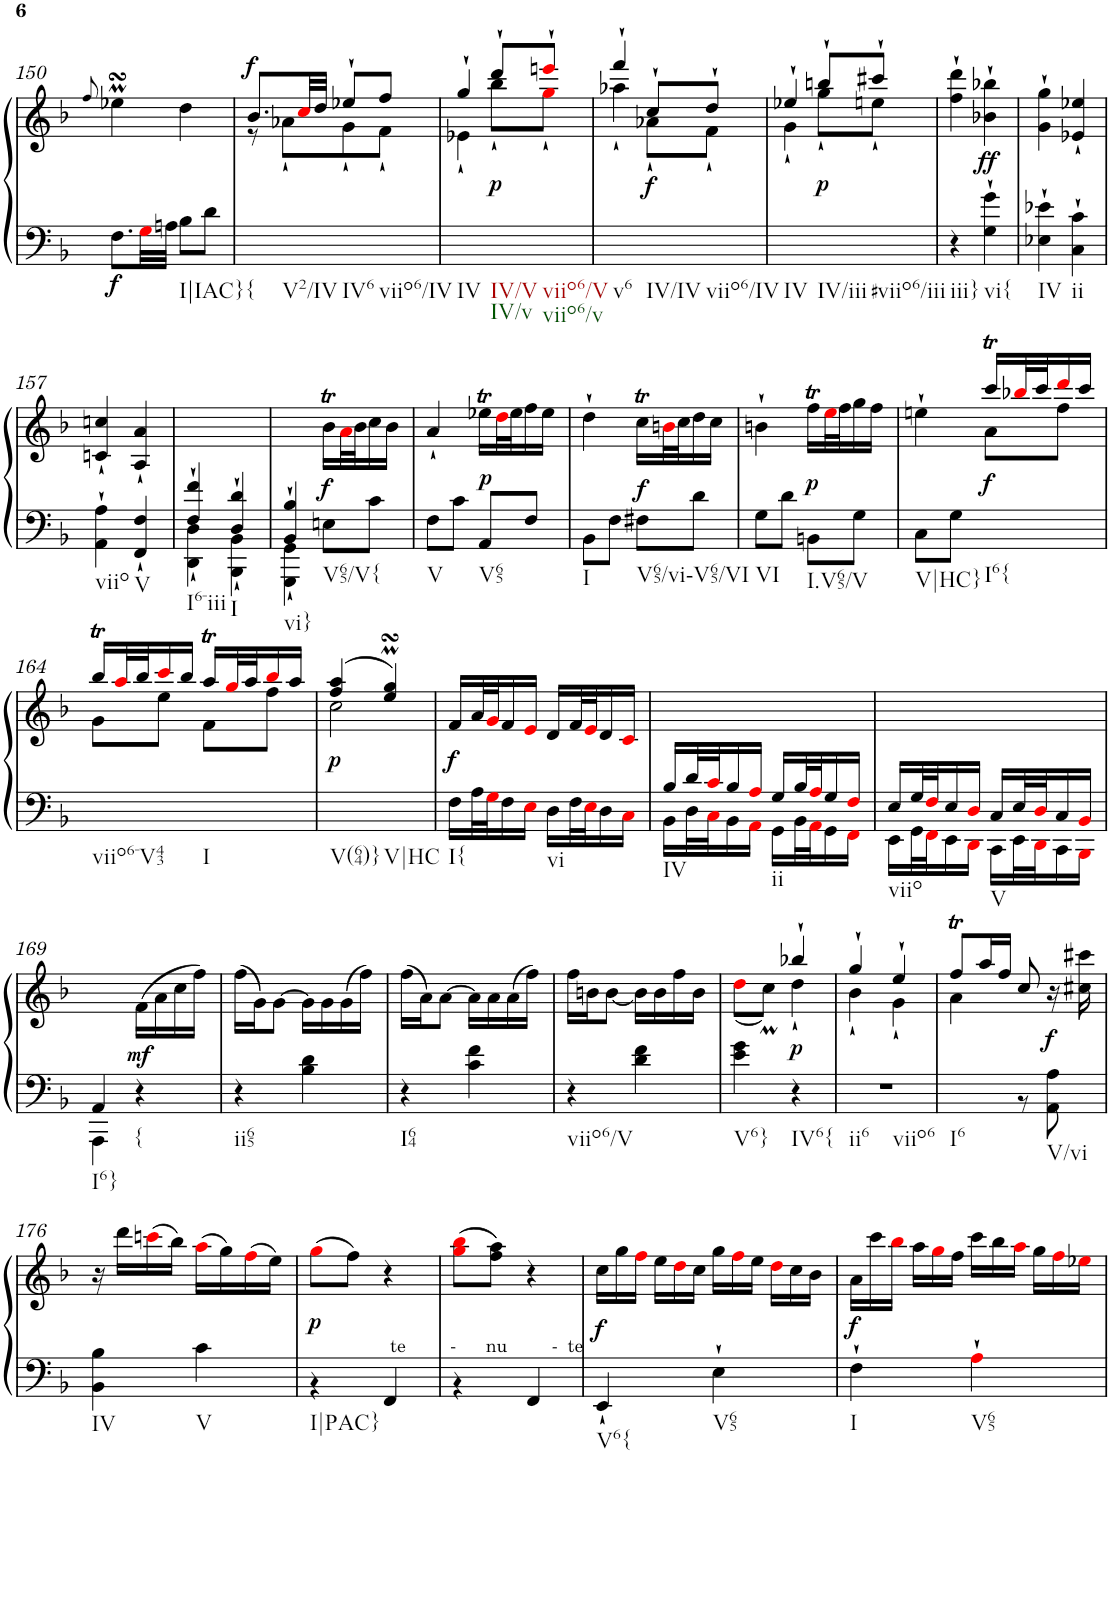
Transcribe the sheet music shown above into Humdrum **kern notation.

**kern	**kern	**dynam
*part1	*part1	*part1
*staff2	*staff1	*staff1/2
*I"Harpsichord	*	*
*I'Hch.	*	*
!!LO:PB:g=z
*clefF4	*clefG2	*
*k[b-]	*k[b-]	*
*F:	*F:	*
*M2/4	*M2/4	*
=150	=150	=150
.	8qff/	.
!	!	!LO:DY:b=2
8.F\L	4ee-XMsSSs\	f
32Gi\LL	.	.
32An\JJJ	.	.
!LO:TX:b:t=I|IAC}	!	!
8B-\L	4dd\	.
8d\J	.	.
=151	=151	=151
*	*^	*
!LO:TX:b:t={	!	!	!
!LO:TX:b:t=V2/IV	!	!	!
!LO:TX:b:t=IV6	!	!	!
!LO:TX:b:t=viio6/IV	!	!	!
!	!	!	!LO:DY:a
2ryy	8.b-/L	8r	f
.	.	8a-X`\L	.
.	32cci/LL	.	.
.	32dd/JJJ	.	.
.	8ee-X`/L	8g`\	.
.	8ff/J	8f`\J	.
=152	=152	=152	=152
!LO:TX:b:t=IV	!	!	!
!LO:TX:b:t=IV/V	!	!	!
!LO:TX:b:t=IV/v	!	!	!
!LO:TX:b:t=viio6/V	!	!	!
!LO:TX:b:t=viio6/v	!	!	!
2ryy	4gg`/	4e-X`\	.
!	!	!	!LO:DY:b
.	8ddd`/L	8bb-`\L	p
.	8eeen`i/J	8gg`i\J	.
=153	=153	=153	=153
!LO:TX:b:t=v6	!	!	!
!LO:TX:b:t=IV/IV	!	!	!
!LO:TX:b:t=viio6/IV	!	!	!
2ryy	4fff`/	4aa-X`\	.
!	!	!	!LO:DY:b
.	8cc`/L	8a-X`\L	f
.	8dd`/J	8f`\J	.
=154	=154	=154	=154
!LO:TX:b:t=IV	!	!	!
!LO:TX:b:t=IV/iii	!	!	!
!LO:TX:b:t=#viio6/iii	!	!	!
2ryy	4ee-X`/	4g`\	.
!	!	!	!LO:DY:b
.	8bbn`/L	8gg`\L	p
.	8ccc#X`/J	8een`\J	.
=155	=155	=155	=155
!LO:TX:b:t=iii}	!	!	!
*	*v	*v	*
4r	4ff\` 4ddd\`	.
!LO:TX:b:t=vi{	!	!
!	!	!LO:DY:b
4G\` 4g\`	4b-X\` 4bb-X\`	ff
=156	=156	=156
!LO:TX:b:t=IV	!	!
4E-X\` 4e-X\`	4g\` 4gg\`	.
!LO:TX:b:t=ii	!	!
4C\` 4c\`	4e-X/` 4ee-X/`	.
!!LO:LB:g=z
=157	=157	=157
!LO:TX:b:t=viio	!	!
4AA\` 4A\`	4cn/` 4ccn/`	.
!LO:TX:b:t=V	!	!
4FF/` 4F/`	4A/` 4a/`	.
=158	=158	=158
*^	*	*
!LO:TX:b:t=I6-iii	!	!	!
4F/`< 4f/`<	4DD\` 4D\`	2ryy	.
!LO:TX:b:t=I	!	!	!
4D/` 4d/`	4BBB-\` 4BB-\`	.	.
=159	=159	=159	=159
!LO:TX:b:t=vi}	!	!	!
4BB-/` 4B-/`	4GGG\` 4GG\`	4ryy	.
!LO:TX:b:t=V65/V{	!	!	!
!	!	!	!LO:DY:b
4ryy	8En\L	16b-T\LL	f
.	.	32ai\L	.
.	.	32b-\J	.
.	8c\J	16cc\	.
.	.	16b-\JJ	.
*v	*v	*	*
=160	=160	=160
!LO:TX:b:t=V	!	!
8F\L	4a`/	.
8c\J	.	.
!LO:TX:b:t=V65	!	!
!	!	!LO:DY:b
8AA/L	16ee-XT\LL	p
.	32ddi\L	.
.	32ee-\J	.
8F/J	16ff\	.
.	16ee-\JJ	.
=161	=161	=161
!LO:TX:b:t=I	!	!
8BB-\L	4dd`\	.
8F\J	.	.
!LO:TX:b:t=V65/vi-V65/VI	!	!
!	!	!LO:DY:b
8F#X\L	16ccT\LL	f
.	32bni\L	.
.	32cc\J	.
8d\J	16dd\	.
.	16cc\JJ	.
=162	=162	=162
!LO:TX:b:t=VI	!	!
8G\L	4bn`\	.
8d\J	.	.
!LO:TX:b:t=I.V65/V	!	!
!	!	!LO:DY:b
8BBn\L	16ffT\LL	p
.	32eei\L	.
.	32ff\J	.
8G\J	16gg\	.
.	16ff\JJ	.
=163	=163	=163
*	*^	*
!LO:TX:b:t=V|HC}	!	!	!
8C\L	4een`\	4ryy	.
8G\J	.	.	.
!LO:TX:b:t=I6{	!	!	!
!	!	!	!LO:DY:b
4ryy	16cccT/LL	8a\L	f
.	32bb-Xi/L	.	.
.	32ccc/J	.	.
.	16dddi/	8ff\J	.
.	16ccc/JJ	.	.
!!LO:LB:g=z	!!
=164	=164	=164	=164
!LO:TX:b:t=viio6-V43	!	!	!
!LO:TX:b:t=I	!	!	!
2ryy	16bb-T/LL	8g\L	.
.	32aai/L	.	.
.	32bb-/J	.	.
.	16ccci/	8ee\J	.
.	16bb-/JJ	.	.
.	16aat/LL	8f\L	.
.	32ggi/L	.	.
.	32aa/J	.	.
.	16bb-i/	8ff\J	.
.	16aa/JJ	.	.
=165	=165	=165	=165
!LO:TX:b:t=V(64)}	!	!	!
!LO:TX:b:t=V|HC	!	!	!
!	!	!	!LO:DY:b
2ryy	(4ff/ 4aa/	2cc\	p
.	4ee/MsSSs 4gg/MsSSs)	.	.
*	*v	*v	*
=166	=166	=166
!LO:TX:b:t=I{	!	!
!	!	!LO:DY:b
16F\LL	16f/LL	f
32A\L	32a/L	.
32Gi\J	32gi/J	.
16F\	16f/	.
16Ei\JJ	16ei/JJ	.
!LO:TX:b:t=vi	!	!
16D\LL	16d/LL	.
32F\L	32f/L	.
32Ei\J	32ei/J	.
16D\	16d/	.
16Ci\JJ	16ci/JJ	.
=167	=167	=167
*^	*	*
!LO:TX:b:t=IV	!	!	!
16B-/LL	16BB-\LL	2ryy	.
32d/L	32D\L	.	.
32ci/J	32Ci\J	.	.
16B-/	16BB-\	.	.
16Ai/JJ	16AAi\JJ	.	.
!LO:TX:b:t=ii	!	!	!
16G/LL	16GG\LL	.	.
32B-/L	32BB-\L	.	.
32Ai/J	32AAi\J	.	.
16G/	16GG\	.	.
16Fi/JJ	16FFi\JJ	.	.
=168	=168	=168	=168
!LO:TX:b:t=viio	!	!	!
16E/LL	16EE\LL	2ryy	.
32G/L	32GG\L	.	.
32Fi/J	32FFi\J	.	.
16E/	16EE\	.	.
16Di/JJ	16DDi\JJ	.	.
!LO:TX:b:t=V	!	!	!
16C/LL	16CC\LL	.	.
32E/L	32EE\L	.	.
32Di/J	32DDi\J	.	.
16C/	16CC\	.	.
16BB-i/JJ	16BBB-i\JJ	.	.
!!LO:LB:g=z
=169	=169	=169	=169
!LO:TX:b:t=I6}	!	!	!
4AA/	4AAA\	4ryy	.
!LO:TX:b:t={	!	!	!
!	!	!	!LO:DY:b
4r	4ryy	(>16f\LL	mf
.	.	16a\	.
.	.	16cc\	.
.	.	16ff\JJ)	.
*v	*v	*	*
=170	=170	=170
!LO:TX:b:t=ii65	!	!
4r	(>16ff\LL	.
.	16g\J)	.
.	[8g\J	.
4B-\ 4d\	16g\LL]	.
.	16g\	.
.	(>16g\	.
.	16ff\JJ)	.
=171	=171	=171
!LO:TX:b:t=I64	!	!
4r	(>16ff\LL	.
.	16a\J)	.
.	[8a\J	.
4c\ 4f\	16a\LL]	.
.	16a\	.
.	(>16a\	.
.	16ff\JJ)	.
=172	=172	=172
*	*^	*
!LO:TX:b:t=viio6/V	!	!	!
4r	2ryy	16ff\LL	.
.	.	16bn\J	.
.	.	[8b\J	.
4d\ 4f\	.	16b\LL]	.
.	.	16b\	.
.	.	16ff\	.
.	.	16b\JJ	.
=173	=173	=173	=173
!LO:TX:b:t=V6}	!	!	!
4e\ 4g\	4ryy	(<8ddi\L	.
.	.	8ccM\J)	.
!LO:TX:b:t=IV6{	!	!	!
!	!	!	!LO:DY:b
4r	4bb-X`/	4dd`\	p
=174	=174	=174	=174
!LO:TX:b:t=ii6	!	!	!
!LO:TX:b:t=viio6	!	!	!
2r	4gg`/	4b-`\	.
.	4ee`/	4g`\	.
=175	=175	=175	=175
*^	*	*	*
!LO:TX:b:t=I6	!	!	!	!
!LO:TX:b:t=V/vi	!	!	!	!
2ryy	4ryy	8ffT/L	4a\	.
.	.	16aa/L	.	.
.	.	16ff/JJ	.	.
.	8r	8cc/	4ryy	.
!	!	!	!	!LO:DY:b
.	8AA\ 8A\	16r	.	f
.	.	16cc#X\ 16ccc#X\	.	.
*	*	*v	*v	*
!!LO:LB:g=z
=176	=176	=176	=176
!LO:TX:b:t=IV	!	!	!
!LO:TX:b:t=V	!	!	!
2ryy	4BB-\ 4B-\	16r	.
.	.	16ddd\LL	.
.	.	(>16cccni\	.
.	.	16bb-\JJ)	.
.	4c\	(>16aai\LL	.
.	.	16gg\)	.
.	.	(>16ffi\	.
.	.	16ee\JJ)	.
=177	=177	=177	=177
!LO:TX:b:t=I|PAC}	!	!	!
!	!	!	!LO:DY:b
2ryy	4r	(>8ggi\L	p
.	.	8ff\J)	.
!	!LO:TX:a:t=te         -      nu         -  te	!	!
.	4FF/	4r	.
=178	=178	=178	=178
2ryy	4r	(>8ggi\ 8bb-i\L	.
.	.	8ff\ 8aa\J)	.
.	4FF/	4r	.
*v	*v	*	*
=179	=179	=179
*	*Xtuplet	*
*^	*	*
!LO:TX:b:t=V6{	!	!	!
!	!	!	!LO:DY:b
*v	*v	*	*
4EE`/	24cc\LL	f
.	24gg\	.
.	24ffi\JJ	.
.	24ee\LL	.
.	24ddi\	.
.	24cc\JJ	.
!LO:TX:b:t=V65	!	!
4E`\	24gg\LL	.
.	24ffi\	.
.	24ee\JJ	.
.	24ddi\LL	.
.	24cc\	.
.	24b-\JJ	.
=180	=180	=180
!LO:TX:b:t=I	!	!
!	!	!LO:DY:b
4F`\	24a\LL	f
.	24ccc\	.
.	24bb-i\JJ	.
.	24aa\LL	.
.	24ggi\	.
.	24ff\JJ	.
!LO:TX:b:t=V65	!	!
4A`i\	24ccc\LL	.
.	24bb-\	.
.	24aai\JJ	.
.	24gg\LL	.
.	24ffi\	.
.	24ee-Xi\JJ	.
=	=	=
*-	*-	*-
